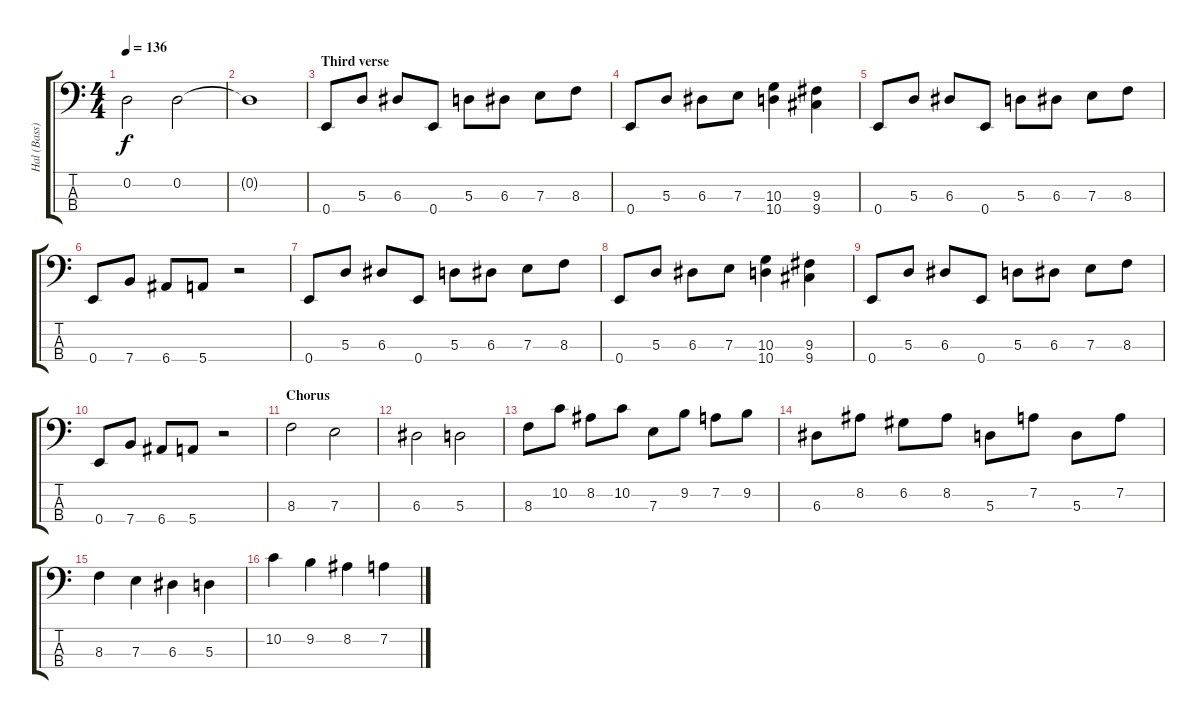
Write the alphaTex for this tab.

\track ("Hal (Bass)" "Hal (Bass)") {instrument electricbassfinger}
\staff {score tabs}
\tuning (G2 D2 A1 E1) {hide}
\ts (4 4)
\tempo 136
\clef f4
\ks c
0.2{t}.2{dy f} 0.2.2 |
0.2{t}.1 |
\section ("" "Third verse")
0.4.8 5.3.8 6.3.8 0.4.8 5.3.8 6.3.8 7.3.8 8.3.8 |
0.4.8 5.3.8 6.3.8 7.3.8 (10.3 10.4).4 (9.3 9.4).4 |
0.4.8 5.3.8 6.3.8 0.4.8 5.3.8 6.3.8 7.3.8 8.3.8 |
0.4.8 7.4.8 6.4.8 5.4.8 r.2 |
0.4.8 5.3.8 6.3.8 0.4.8 5.3.8 6.3.8 7.3.8 8.3.8 |
0.4.8 5.3.8 6.3.8 7.3.8 (10.3 10.4).4 (9.3 9.4).4 |
0.4.8 5.3.8 6.3.8 0.4.8 5.3.8 6.3.8 7.3.8 8.3.8 |
0.4.8 7.4.8 6.4.8 5.4.8 r.2 |
\section ("" "Chorus")
8.3.2 7.3.2 |
6.3.2 5.3.2 |
8.3.8 10.2.8 8.2.8 10.2.8 7.3.8 9.2.8 7.2.8 9.2.8 |
6.3.8 8.2.8 6.2.8 8.2.8 5.3.8 7.2.8 5.3.8 7.2.8 |
8.3.4 7.3.4 6.3.4 5.3.4 |
10.2.4 9.2.4 8.2.4 7.2.4
